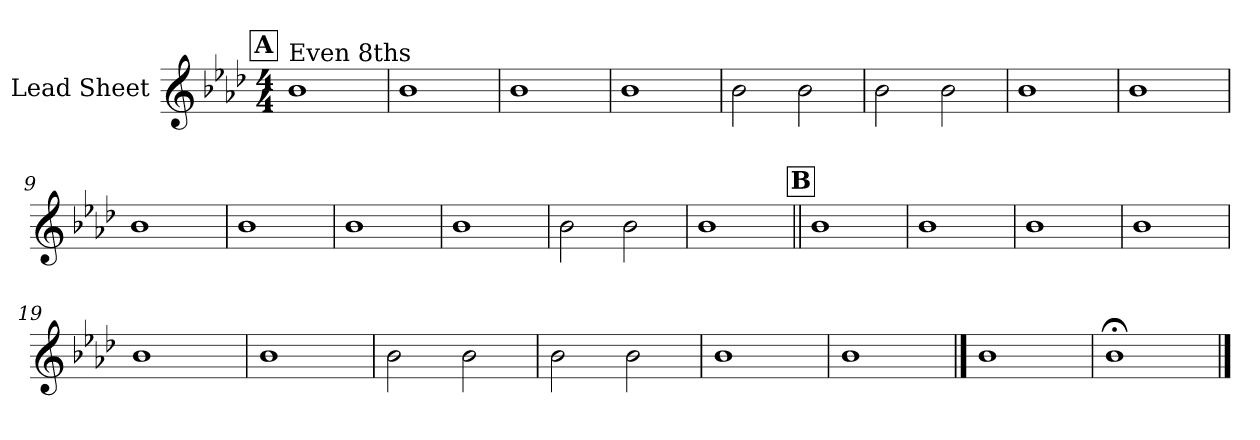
**kern
*part1
*staff1
*I"Lead Sheet
*clefG2
*k[b-e-a-d-]
*A-:
*M4/4
!!LO:REH:place=s1:a:fs=14:t=A
=1
!LO:TX:a:t=Even 8ths
1b-
=2
1b-
=3
1b-
=4
1b-
!!LO:LB:g=z
=5
2b-\
2b-\
=6
2b-\
2b-\
=7
1b-
=8
1b-
!!LO:LB:g=z
=9
1b-
=10
1b-
=11
1b-
=12
1b-
!!LO:LB:g=z
=13
2b-\
2b-\
=14
1b-
!!LO:REH:place=s1:a:fs=14:t=B
=15||
1b-
=16
1b-
!!LO:LB:g=z
=17
1b-
=18
1b-
=19
1b-
=20
1b-
!!LO:LB:g=z
=21
2b-\
2b-\
=22
2b-\
2b-\
=23
1b-
=24
1b-
!!LO:LB:g=z
==25
1b-
=26
1b-;<
==
*-
